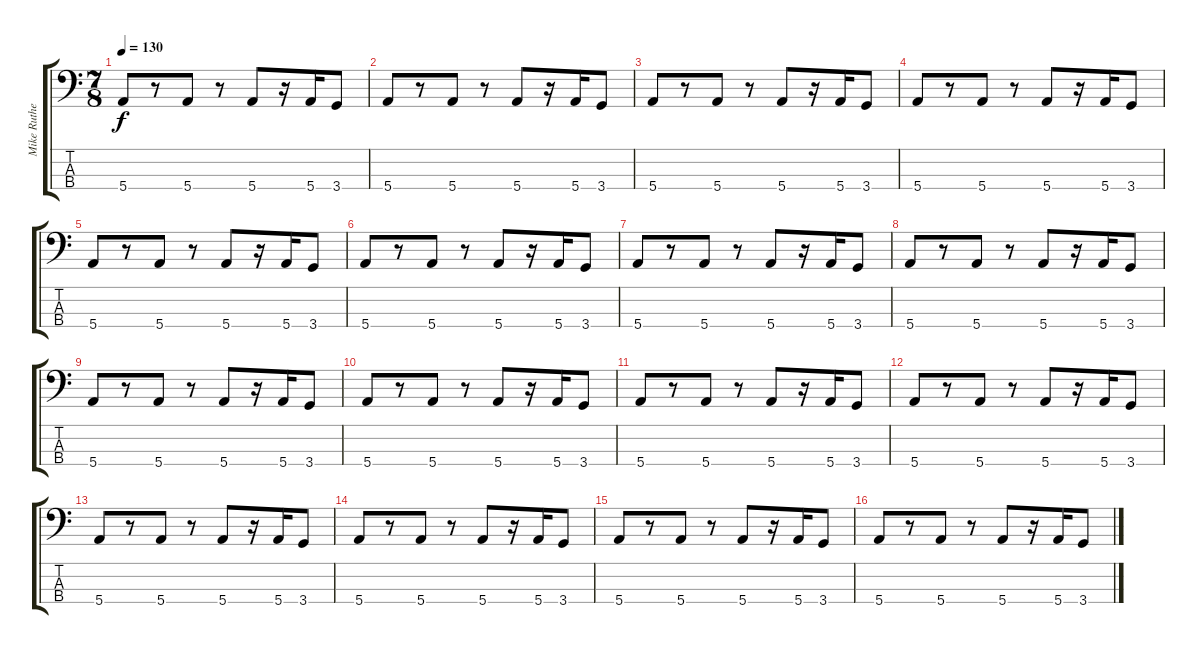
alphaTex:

\track ("Mike Rutherford (bass)" "Mike Ruthe") {instrument electricbassfinger}
\staff {score tabs}
\tuning (G2 D2 A1 E1) {hide}
\ts (7 8)
\tempo 130
\clef f4
\ks c
5.4.8{dy f volume 12} r.8 5.4.8 r.8 5.4.8 r.16 5.4.16 3.4.8 |
5.4.8 r.8 5.4.8 r.8 5.4.8 r.16 5.4.16 3.4.8 |
5.4.8 r.8 5.4.8 r.8 5.4.8 r.16 5.4.16 3.4.8 |
5.4.8 r.8 5.4.8 r.8 5.4.8 r.16 5.4.16 3.4.8 |
5.4.8 r.8 5.4.8 r.8 5.4.8 r.16 5.4.16 3.4.8 |
5.4.8 r.8 5.4.8 r.8 5.4.8 r.16 5.4.16 3.4.8 |
5.4.8 r.8 5.4.8 r.8 5.4.8 r.16 5.4.16 3.4.8 |
5.4.8 r.8 5.4.8 r.8 5.4.8 r.16 5.4.16 3.4.8 |
5.4.8 r.8 5.4.8 r.8 5.4.8 r.16 5.4.16 3.4.8 |
5.4.8 r.8 5.4.8 r.8 5.4.8 r.16 5.4.16 3.4.8 |
5.4.8 r.8 5.4.8 r.8 5.4.8 r.16 5.4.16 3.4.8 |
5.4.8 r.8 5.4.8 r.8 5.4.8 r.16 5.4.16 3.4.8 |
5.4.8 r.8 5.4.8 r.8 5.4.8 r.16 5.4.16 3.4.8 |
5.4.8 r.8 5.4.8 r.8 5.4.8 r.16 5.4.16 3.4.8 |
5.4.8 r.8 5.4.8 r.8 5.4.8 r.16 5.4.16 3.4.8 |
5.4.8 r.8 5.4.8 r.8 5.4.8 r.16 5.4.16 3.4.8
